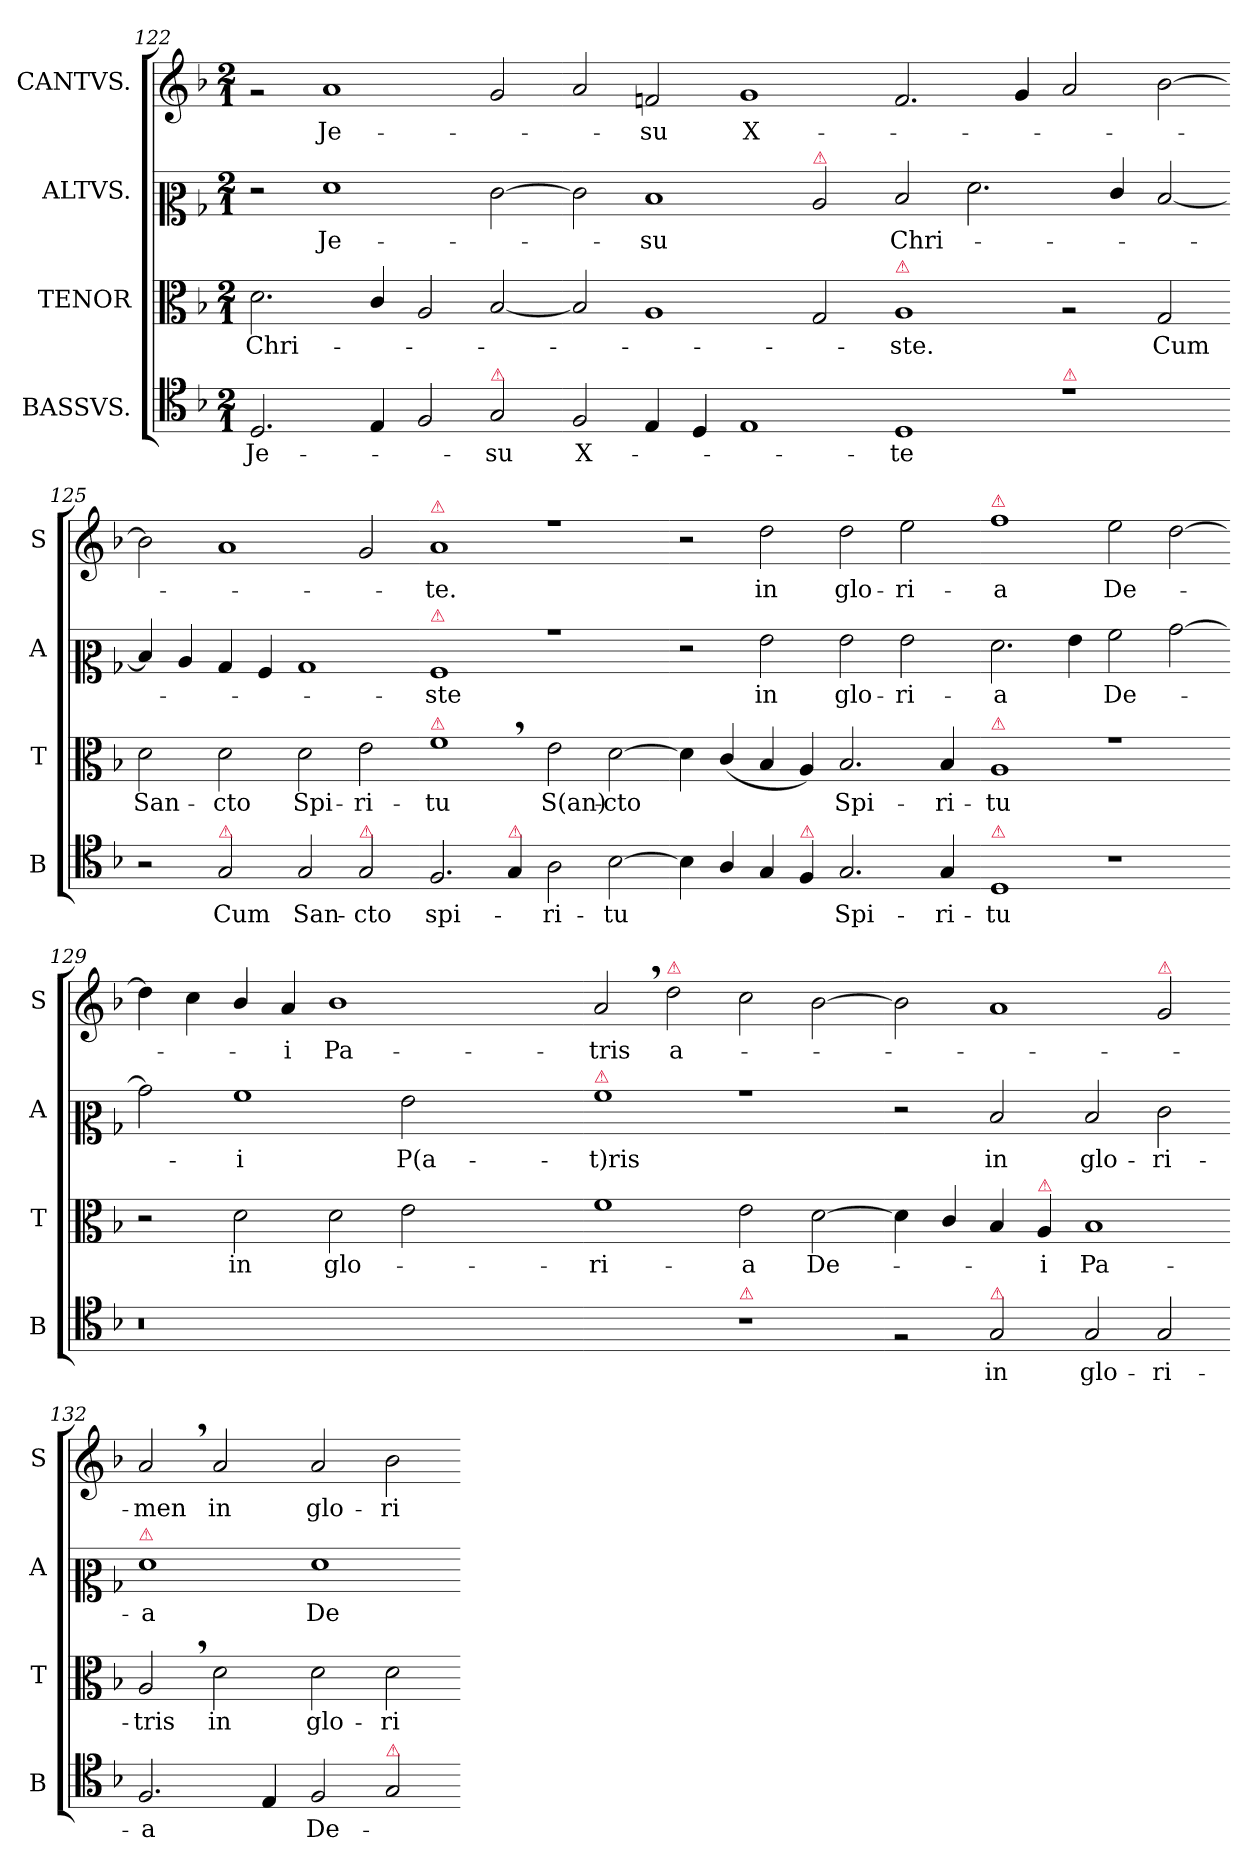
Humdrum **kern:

**kern	**text	**kern	**text	**kern	**text	**kern	**text
*part4	*part4	*part3	*part3	*part2	*part2	*part1	*part1
*staff4	*staff4	*staff3	*staff3	*staff2	*staff2	*staff1	*staff1
*I"BASSVS.	*	*I"TENOR	*	*I"ALTVS.	*	*I"CANTVS.	*
*I'B	*	*I'T	*	*I'A	*	*I'S	*
*clefC4	*	*clefC3	*	*clefC2	*	*clefG2	*
*k[b-]	*	*k[b-]	*	*k[b-]	*	*k[b-]	*
*M2/1	*	*M2/1	*	*M2/1	*	*M2/1	*
=122	=122	=122	=122	=122	=122	=122	=122
2.D/	Je-	2.d\	Chri-	2r	.	2rg	.
.	.	.	.	1f	Je-	1a	Je-
4E/	.	4c/	.	.	.	.	.
2F/	.	2A/	.	.	.	.	.
!LO:TX:a:color=crimson:t=⚠	!	!	!	!	!	!	!
2G/	-su	[2B-/	.	[2e\	.	2g/	.
=123-	=123-	=123-	=123-	=123-	=123-	=123-	=123-
2F/	X-	2B-/]	.	2e\]	.	2a/	.
4E/	.	1A	.	1d	-su	2fn/	-su
4D/	.	.	.	.	.	.	.
1E	.	.	.	.	.	1g	X-
!	!	!	!	!LO:TX:a:color=crimson:t=⚠	!	!	!
.	.	2G/	.	2c/	.	.	.
=124-	=124-	=124-	=124-	=124-	=124-	=124-	=124-
!	!	!LO:TX:a:color=crimson:t=⚠	!	!	!	!	!
1D	-te	1A	-ste.	2d/	Chri-	2.f/	.
.	.	.	.	2.f\	.	.	.
.	.	.	.	.	.	4g/	.
!LO:TX:a:color=crimson:t=⚠	!	!	!	!	!	!	!
1re	.	2rA	.	.	.	2a/	.
.	.	.	.	4e/	.	.	.
.	.	2G/	Cum	[2d/	.	[2b-\	.
=125-	=125-	=125-	=125-	=125-	=125-	=125-	=125-
2r	.	2d\	San-	4d/]	.	2b-\]	.
.	.	.	.	4c/	.	.	.
!LO:TX:a:color=crimson:t=⚠	!	!	!	!	!	!	!
2G/	Cum	2d\	-cto	4B-/	.	1a	.
.	.	.	.	4A/	.	.	.
2G/	San-	2d\	Spi-	1B-	.	.	.
!LO:TX:a:color=crimson:t=⚠	!	!	!	!	!	!	!
2G/	-cto	2e\	-ri-	.	.	2g/	.
=126-	=126-	=126-	=126-	=126-	=126-	=126-	=126-
!	!	!	!	!	!	!LO:TX:a:color=crimson:t=⚠	!
!	!	!	!	!LO:TX:a:color=crimson:t=⚠	!	!	!
!	!	!LO:TX:a:color=crimson:t=⚠	!	!	!	!	!
2.F/	spi-	1f,<	-tu	1A	-ste	1a	-te.
!LO:TX:a:color=crimson:t=⚠	!	!	!	!	!	!	!
4G/	.	.	.	.	.	.	.
2A\	-ri-	2e\	S(an)-	1rb	.	1rff	.
[2B-\	-tu	[2d\	-cto	.	.	.	.
=127-	=127-	=127-	=127-	=127-	=127-	=127-	=127-
4B-\]	.	4d\]	.	2r	.	2r	.
4A/	.	(4c/	.	.	.	.	.
4G/	.	4B-/	.	2g\	in	2dd\	in
!LO:TX:a:color=crimson:t=⚠	!	!	!	!	!	!	!
4F/	.	4A/)	.	.	.	.	.
!	!LO:LY:i	!	!	!	!	!	!
2.G/	Spi-	2.B-/	Spi-	2g\	glo-	2dd\	glo-
.	.	.	.	2g\	-ri-	2ee\	-ri-
!	!LO:LY:i	!	!	!	!	!	!
4G/	-ri-	4B-/	-ri-	.	.	.	.
=128-	=128-	=128-	=128-	=128-	=128-	=128-	=128-
!	!	!	!	!	!	!LO:TX:a:color=crimson:t=⚠	!
!	!	!LO:TX:a:color=crimson:t=⚠	!	!	!	!	!
!LO:TX:a:color=crimson:t=⚠	!	!	!	!	!	!	!
!	!LO:LY:i	!	!	!	!	!	!
1D	-tu	1A	-tu	2.f\	-a	1ff	-a
.	.	.	.	4g\	.	.	.
1r	.	1rg	.	2a\	De-	2ee\	De-
.	.	.	.	[2b-\	.	[2dd\	.
=129-	=129-	=129-	=129-	=129-	=129-	=129-	=129-
0.r	.	2r	.	2b-\]	.	4dd\]	.
.	.	.	.	.	.	4cc\	.
.	.	2d\	in	1a	i	4b-/	.
.	.	.	.	.	.	4a/	-i
.	.	2d\	glo-	.	.	1b-	Pa-
.	.	2e\	.	2g\	P(a-	.	.
.	.	1ryy	.	1ryy	.	1ryy	.
=130-	=130-	=130-	=130-	=130-	=130-	=130-	=130-
!	!	!	!	!LO:TX:a:color=crimson:t=⚠	!	!	!
1ryy	.	1f	-ri-	1a	-t)ris	2a,</	-tris
!	!	!	!	!	!	!LO:TX:a:color=crimson:t=⚠	!
.	.	.	.	.	.	2dd\	a-
!LO:TX:a:color=crimson:t=⚠	!	!	!	!	!	!	!
1r	.	2e\	-a	1rb	.	2cc\	.
.	.	[2d\	De-	.	.	[2b-\	.
=131-	=131-	=131-	=131-	=131-	=131-	=131-	=131-
2rF	.	4d\]	.	2r	.	2b-\]	.
.	.	4c/	.	.	.	.	.
!LO:TX:a:color=crimson:t=⚠	!	!	!	!	!	!	!
2G/	in	4B-/	.	2d/	in	1a	.
!	!	!LO:TX:a:color=crimson:t=⚠	!	!	!	!	!
.	.	4A/	-i	.	.	.	.
2G/	glo-	1B-	Pa-	2d/	glo-	.	.
!	!	!	!	!	!	!LO:TX:a:color=crimson:t=⚠	!
2G/	-ri-	.	.	2e\	-ri-	2g/	.
=132-	=132-	=132-	=132-	=132-	=132-	=132-	=132-
!	!	!	!	!LO:TX:a:color=crimson:t=⚠	!	!	!
2.F/	-a	2A,</	-tris	1f	-a	2a,/	-men
.	.	2d\	in	.	.	2a/	in
4E/	.	.	.	.	.	.	.
2F/	De-	2d\	glo-	1f	De-	2a/	glo-
!LO:TX:a:color=crimson:t=⚠	!	!	!	!	!	!	!
2G/	.	2d\	-ri-	.	.	2b-\	-ri-
=-	=-	=-	=-	=-	=-	=-	=-
*-	*-	*-	*-	*-	*-	*-	*-
